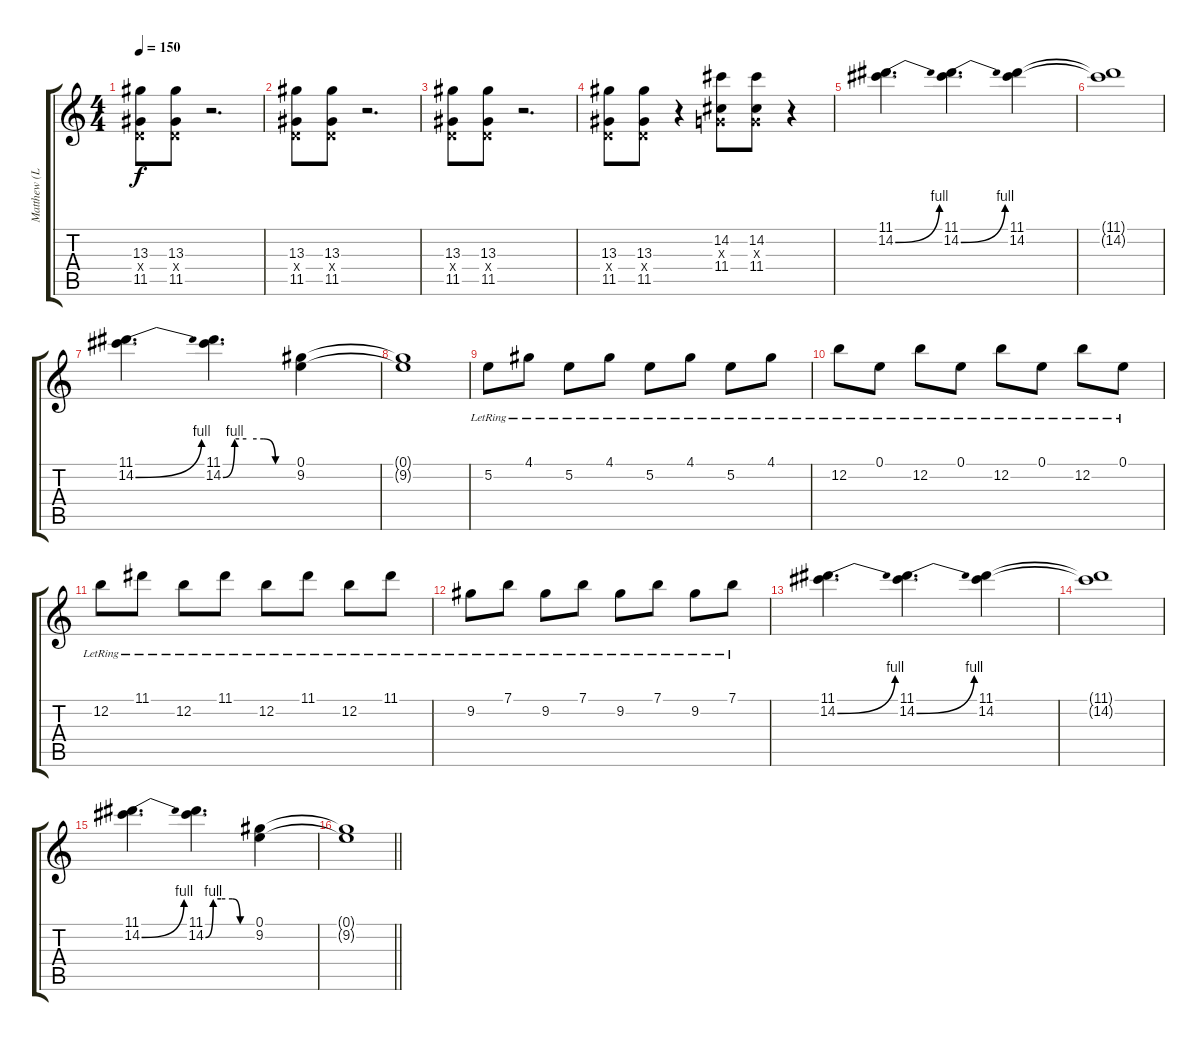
\track ("Matthew (Lead)" "Matthew (L") {instrument overdrivenguitar}
\staff {score tabs}
\tuning (E4 B3 G3 D3 A2 E2) {hide}
\ts (4 4)
\tempo 150
\clef g2
\ks c
(13.3 0.4{x} 11.5).8{dy f} (13.3 0.4{x} 11.5).8 r.2{d} |
(13.3 0.4{x} 11.5).8 (13.3 0.4{x} 11.5).8 r.2{d} |
(13.3 0.4{x} 11.5).8 (13.3 0.4{x} 11.5).8 r.2{d} |
(13.3 0.4{x} 11.5).8 (13.3 0.4{x} 11.5).8 r.4 (14.2 0.3{x} 11.4).8 (14.2 0.3{x} 11.4).8 r.4 |
(11.1 14.2{be (bend 0 0 60 4)}).4{d} (11.1 14.2{be (bend 0 0 60 4)}).4{d} (11.1 14.2).4 |
(11.1{t} 14.2{t}).1 |
(11.1 14.2{be (bend 0 0 60 4)}).4{d} (11.1 14.2{be (custom 0 0 10 4 20 4 35 4 45 0 60 0)}).4{d} (0.1 9.2).4 |
(0.1{t} 9.2{t}).1 |
5.2{lr}.8 4.1{lr}.8 5.2{lr}.8 4.1{lr}.8 5.2{lr}.8 4.1{lr}.8 5.2{lr}.8 4.1{lr}.8 |
12.2{lr}.8 0.1{lr}.8 12.2{lr}.8 0.1{lr}.8 12.2{lr}.8 0.1{lr}.8 12.2{lr}.8 0.1{lr}.8 |
12.2{lr}.8 11.1{lr}.8 12.2{lr}.8 11.1{lr}.8 12.2{lr}.8 11.1{lr}.8 12.2{lr}.8 11.1{lr}.8 |
9.2{lr}.8 7.1{lr}.8 9.2{lr}.8 7.1{lr}.8 9.2{lr}.8 7.1{lr}.8 9.2{lr}.8 7.1{lr}.8 |
(11.1 14.2{be (bend 0 0 60 4)}).4{d} (11.1 14.2{be (bend 0 0 60 4)}).4{d} (11.1 14.2).4 |
(11.1{t} 14.2{t}).1 |
(11.1 14.2{be (bend 0 0 60 4)}).4{d} (11.1 14.2{be (custom 0 0 10 4 20 4 35 4 45 0 60 0)}).4{d} (0.1 9.2).4 |
\barLineRight lightlight
(0.1{t} 9.2{t}).1
